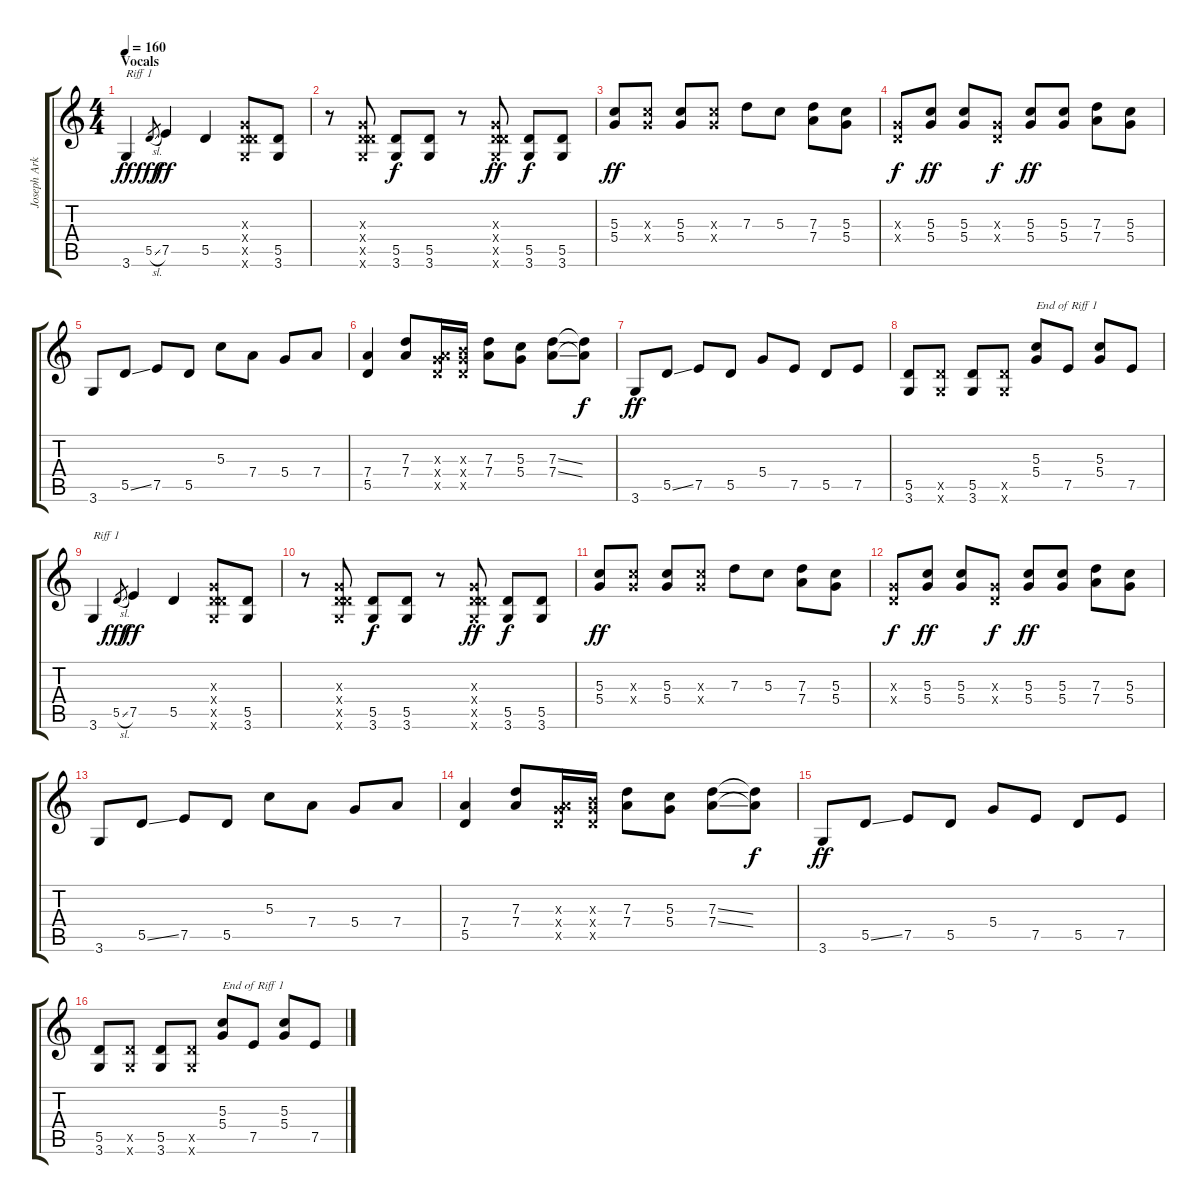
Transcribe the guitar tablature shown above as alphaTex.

\track ("Joseph Arkansas" "Joseph Ark") {instrument distortionguitar}
\staff {score tabs}
\tuning (E4 B3 G3 D3 A2 E2) {hide}
\ts (4 4)
\section ("" "Vocals")
\tempo 160
\clef g2
\ks c
3.6.4{txt "Riff 1" dy ff} 5.5{sl}.8{gr dy fff} 7.5.4{dy ff} 5.5.4 (0.3{x} 0.4{x} 5.5{x} 3.6{x}).8 (5.5 3.6).8 |
r.8 (0.3{x} 0.4{x} 5.5{x} 3.6{x}).8 (5.5 3.6).8{dy f} (5.5 3.6).8 r.8 (0.3{x} 0.4{x} 5.5{x} 3.6{x}).8{dy ff} (5.5 3.6).8{dy f} (5.5 3.6).8 |
(5.3 5.4).8{dy ff} (5.3{x} 5.4{x}).8 (5.3 5.4).8 (5.3{x} 5.4{x}).8 7.3.8 5.3.8 (7.3 7.4).8 (5.3 5.4).8 |
(0.3{x} 0.4{x}).8{dy f} (5.3 5.4).8{dy ff} (5.3 5.4).8 (0.3{x} 0.4{x}).8{dy f} (5.3 5.4).8{dy ff} (5.3 5.4).8 (7.3 7.4).8 (5.3 5.4).8 |
3.6.8 5.5{ss}.8 7.5.8 5.5.8 5.3.8 7.4.8 5.4.8 7.4.8 |
(7.4 5.5).4 (7.3 7.4).8 (0.3{x} 7.4{x} 5.5{x}).16 (0.3{x} 9.4{x} 5.5{x}).16 (7.3 7.4).8 (5.3 5.4).8 (7.3{ss} 7.4{ss}).8 (7.3{t} 7.4{t}).8{dy f} |
3.6.8{dy ff} 5.5{ss}.8 7.5.8 5.5.8 5.4.8 7.5.8 5.5.8 7.5.8 |
(5.5 3.6).8 (5.5{x} 3.6{x}).8 (5.5 3.6).8 (5.5{x} 3.6{x}).8 (5.3 5.4).8{txt "End of Riff 1"} 7.5.8 (5.3 5.4).8 7.5.8 |
3.6.4{txt "Riff 1"} 5.5{sl}.8{gr dy fff} 7.5.4{dy ff} 5.5.4 (0.3{x} 0.4{x} 5.5{x} 3.6{x}).8 (5.5 3.6).8 |
r.8 (0.3{x} 0.4{x} 5.5{x} 3.6{x}).8 (5.5 3.6).8{dy f} (5.5 3.6).8 r.8 (0.3{x} 0.4{x} 5.5{x} 3.6{x}).8{dy ff} (5.5 3.6).8{dy f} (5.5 3.6).8 |
(5.3 5.4).8{dy ff} (5.3{x} 5.4{x}).8 (5.3 5.4).8 (5.3{x} 5.4{x}).8 7.3.8 5.3.8 (7.3 7.4).8 (5.3 5.4).8 |
(0.3{x} 0.4{x}).8{dy f} (5.3 5.4).8{dy ff} (5.3 5.4).8 (0.3{x} 0.4{x}).8{dy f} (5.3 5.4).8{dy ff} (5.3 5.4).8 (7.3 7.4).8 (5.3 5.4).8 |
3.6.8 5.5{ss}.8 7.5.8 5.5.8 5.3.8 7.4.8 5.4.8 7.4.8 |
(7.4 5.5).4 (7.3 7.4).8 (0.3{x} 7.4{x} 5.5{x}).16 (0.3{x} 9.4{x} 5.5{x}).16 (7.3 7.4).8 (5.3 5.4).8 (7.3{ss} 7.4{ss}).8 (7.3{t} 7.4{t}).8{dy f} |
3.6.8{dy ff} 5.5{ss}.8 7.5.8 5.5.8 5.4.8 7.5.8 5.5.8 7.5.8 |
(5.5 3.6).8 (5.5{x} 3.6{x}).8 (5.5 3.6).8 (5.5{x} 3.6{x}).8 (5.3 5.4).8{txt "End of Riff 1"} 7.5.8 (5.3 5.4).8 7.5.8
